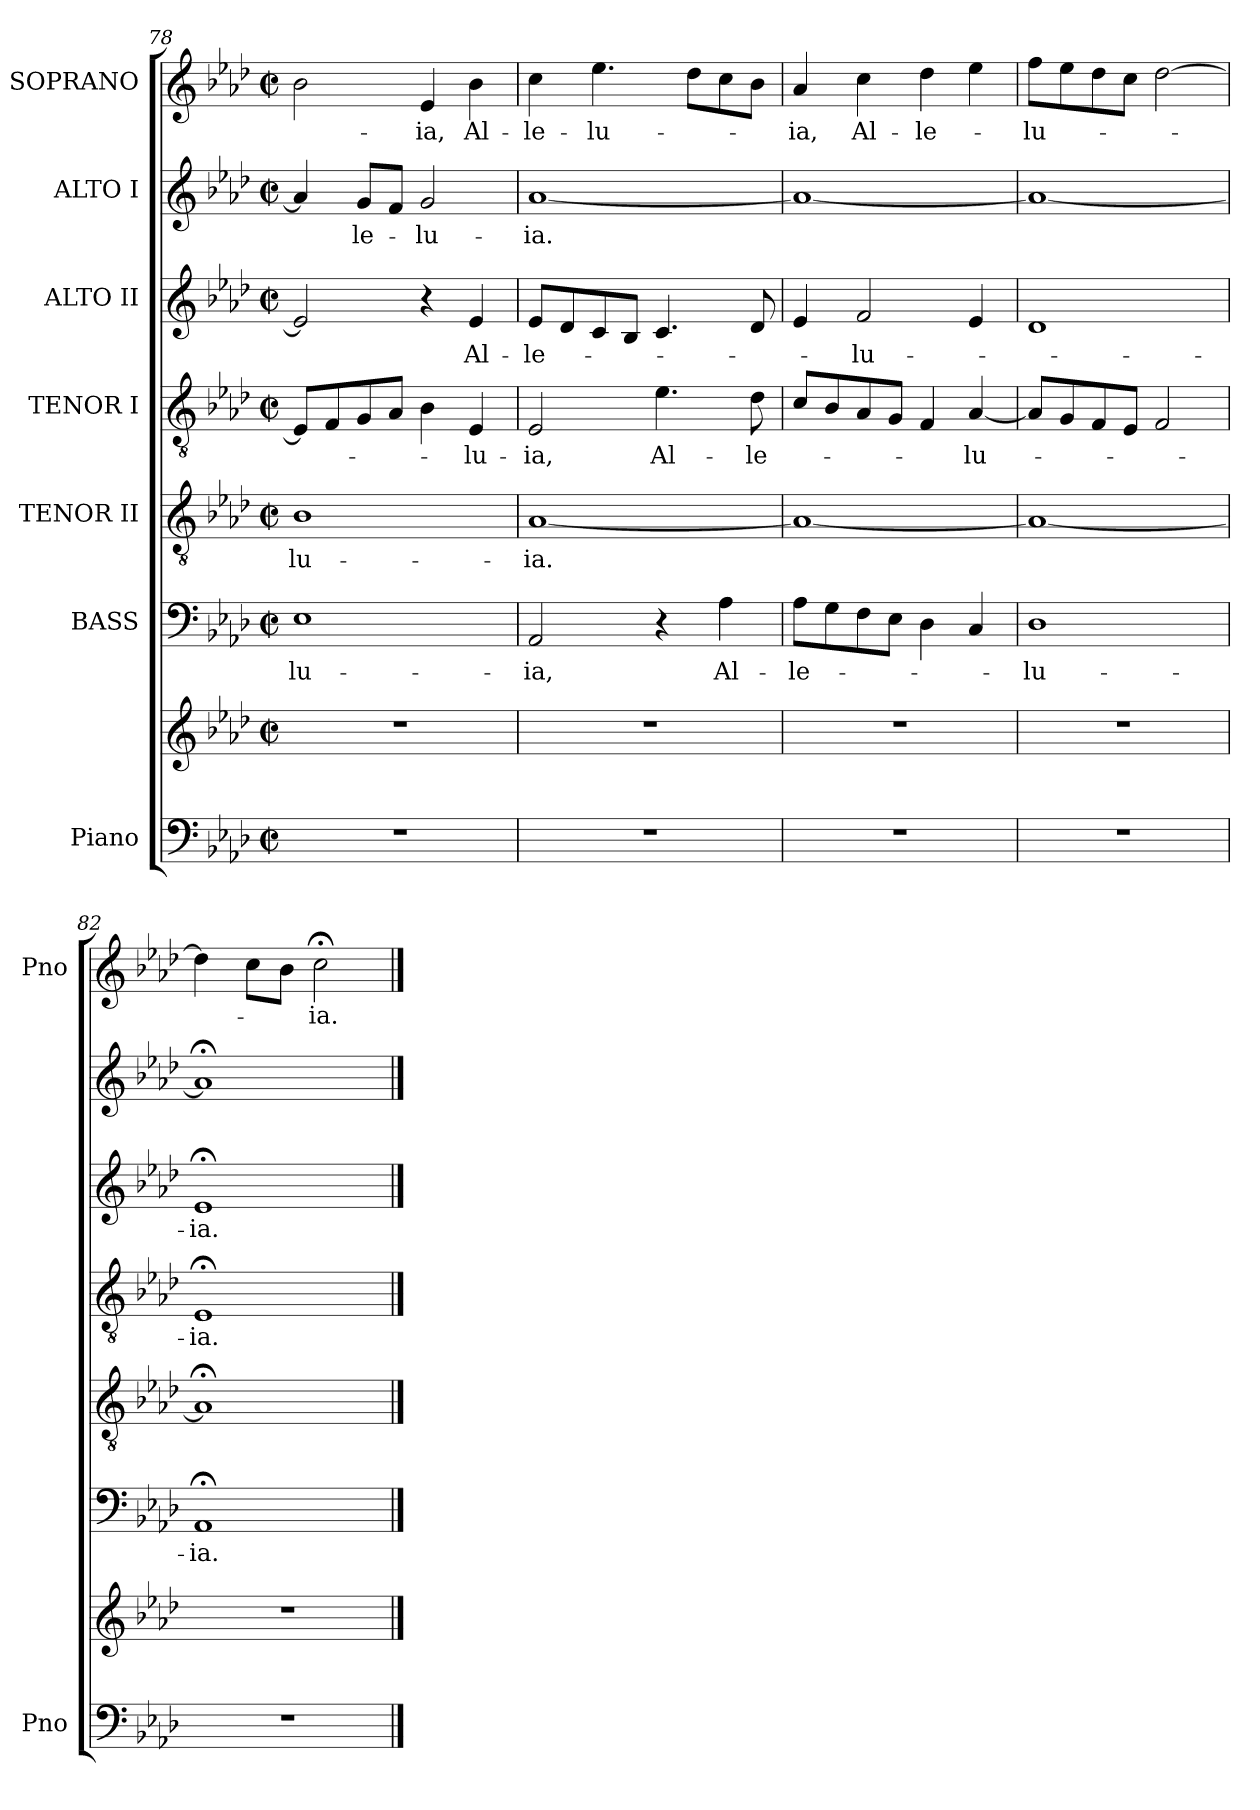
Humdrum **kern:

**kern	**kern	**kern	**text	**kern	**text	**kern	**text	**kern	**text	**kern	**text	**kern	**text
*part7	*part7	*part6	*part6	*part5	*part5	*part4	*part4	*part3	*part3	*part2	*part2	*part1	*part1
*staff8	*staff7	*staff6	*staff6	*staff5	*staff5	*staff4	*staff4	*staff3	*staff3	*staff2	*staff2	*staff1	*staff1
*I"Piano	*	*I"BASS	*	*I"TENOR II	*	*I"TENOR I	*	*I"ALTO II	*	*I"ALTO I	*	*I"SOPRANO	*
*I'Pno	*	*	*	*	*	*	*	*	*	*	*	*I'Pno	*
!!LO:LB:g=z
*clefF4	*clefG2	*clefF4	*	*clefGv2	*	*clefGv2	*	*clefG2	*	*clefG2	*	*clefG2	*
*k[b-e-a-d-]	*k[b-e-a-d-]	*k[b-e-a-d-]	*	*k[b-e-a-d-]	*	*k[b-e-a-d-]	*	*k[b-e-a-d-]	*	*k[b-e-a-d-]	*	*k[b-e-a-d-]	*
*A-:	*A-:	*A-:	*	*A-:	*	*A-:	*	*A-:	*	*A-:	*	*A-:	*
*M2/2	*M2/2	*M2/2	*	*M2/2	*	*M2/2	*	*M2/2	*	*M2/2	*	*M2/2	*
*met(c|)	*met(c|)	*met(c|)	*	*met(c|)	*	*met(c|)	*	*met(c|)	*	*met(c|)	*	*met(c|)	*
=78	=78	=78	=78	=78	=78	=78	=78	=78	=78	=78	=78	=78	=78
1r	1r	1E-	-lu-	1B-	-lu-	8E-/L]	-­-	2e-/]	.	4a-/]	-­	2b-\	-­-
.	.	.	.	.	.	8F/	.	.	.	.	.	.	.
.	.	.	.	.	.	8G/	.	.	.	8g/L	le-	.	.
.	.	.	.	.	.	8A-/J	.	.	.	8f/J	.	.	.
.	.	.	.	.	.	4B-\	.	4r	.	2g/	-lu-	4e-/	-ia,
.	.	.	.	.	.	4E-/	-lu-	4e-/	Al-	.	.	4b-\	Al-
=79	=79	=79	=79	=79	=79	=79	=79	=79	=79	=79	=79	=79	=79
1r	1r	2AA-/	-ia,	[1A-	-ia.	2E-/	-ia,	8e-/L	-le-	[1a-	-ia.	4cc\	-le-
.	.	.	.	.	.	.	.	8d-/	.	.	.	.	.
.	.	.	.	.	.	.	.	8c/	.	.	.	4.ee-\	-lu-
.	.	.	.	.	.	.	.	8B-/J	.	.	.	.	.
.	.	4r	.	.	.	4.e-\	Al-	4.c/	.	.	.	.	.
.	.	.	.	.	.	.	.	.	.	.	.	8dd-\L	.
.	.	4A-\	Al-	.	.	.	.	.	.	.	.	8cc\	.
.	.	.	.	.	.	8d-\	-le-	8d-/	.	.	.	8b-\J	.
=80	=80	=80	=80	=80	=80	=80	=80	=80	=80	=80	=80	=80	=80
1r	1r	8A-\L	-le-	1A-_	.	8c/L	.	4e-/	.	1a-_	.	4a-/	-ia,
.	.	8G\	.	.	.	8B-/	.	.	.	.	.	.	.
.	.	8F\	.	.	.	8A-/	.	2f/	-lu-	.	.	4cc\	Al-
.	.	8E-\J	.	.	.	8G/J	.	.	.	.	.	.	.
.	.	4D-\	.	.	.	4F/	.	.	.	.	.	4dd-\	-le-
.	.	4C/	.	.	.	[4A-/	-lu-	4e-/	.	.	.	4ee-\	.
=81	=81	=81	=81	=81	=81	=81	=81	=81	=81	=81	=81	=81	=81
1r	1r	1D-	-lu-	1A-_	.	8A-/L]	.	1d-	.	1a-_	.	8ff\L	-lu-
.	.	.	.	.	.	8G/	.	.	.	.	.	8ee-\	.
.	.	.	.	.	.	8F/	.	.	.	.	.	8dd-\	.
.	.	.	.	.	.	8E-/J	.	.	.	.	.	8cc\J	.
.	.	.	.	.	.	2F/	.	.	.	.	.	[2dd-\	.
=82	=82	=82	=82	=82	=82	=82	=82	=82	=82	=82	=82	=82	=82
1r	1r	1AA-;<	-ia.	1A-;<]	.	1E-;<	-ia.	1e-;<	-ia.	1a-;<]	.	4dd-\]	.
.	.	.	.	.	.	.	.	.	.	.	.	8cc\L	.
.	.	.	.	.	.	.	.	.	.	.	.	8b-\J	.
.	.	.	.	.	.	.	.	.	.	.	.	2cc;<\	-ia.
==	==	==	==	==	==	==	==	==	==	==	==	==	==
*-	*-	*-	*-	*-	*-	*-	*-	*-	*-	*-	*-	*-	*-
